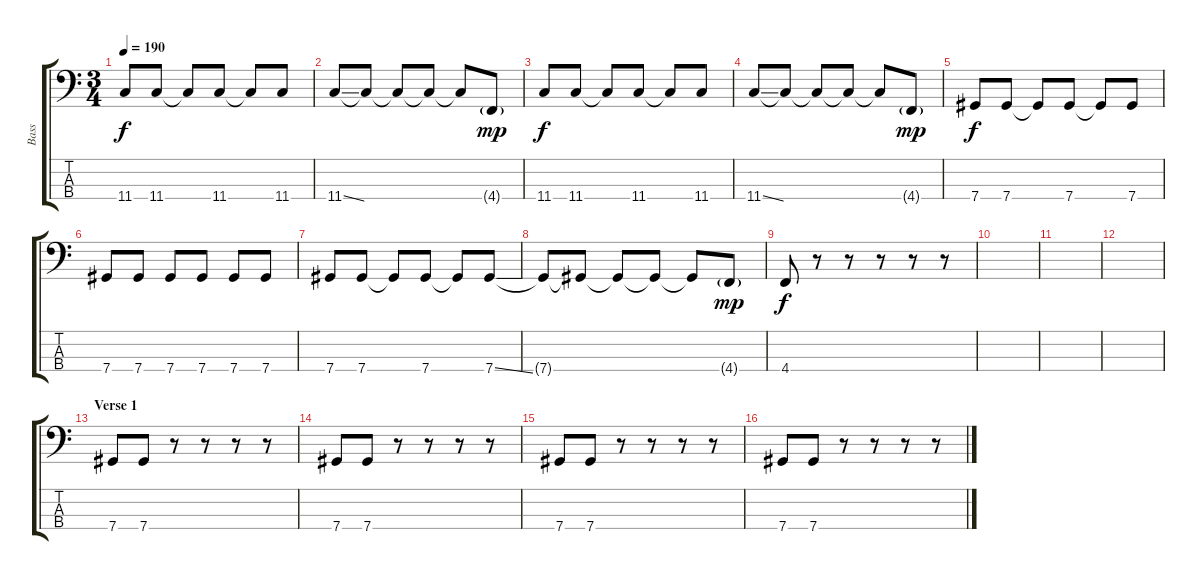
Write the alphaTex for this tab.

\track ("Bass" "Bass") {instrument electricbassfinger}
\staff {score tabs}
\tuning (Gb2 Db2 Ab1 Db1) {hide}
\ts (3 4)
\tempo 190
\clef f4
\ks c
11.4.8{dy f} 11.4.8 11.4{t}.8 11.4.8 11.4{t}.8 11.4.8 |
11.4{ss}.8 11.4{t}.8 11.4{t}.8 11.4{t}.8 11.4{t}.8 4.4{g}.8{dy mp} |
11.4.8{dy f} 11.4.8 11.4{t}.8 11.4.8 11.4{t}.8 11.4.8 |
11.4{ss}.8 11.4{t}.8 11.4{t}.8 11.4{t}.8 11.4{t}.8 4.4{g}.8{dy mp} |
7.4.8{dy f} 7.4.8 7.4{t}.8 7.4.8 7.4{t}.8 7.4.8 |
7.4.8 7.4.8 7.4.8 7.4.8 7.4.8 7.4.8 |
7.4.8 7.4.8 7.4{t}.8 7.4.8 7.4{t}.8 7.4{ss}.8 |
7.4{t}.8 7.4{t}.8 7.4{t}.8 7.4{t}.8 7.4{t}.8 4.4{g}.8{dy mp} |
4.4.8{dy f} r.8 r.8 r.8 r.8 r.8 |
|
|
|
\section ("" "Verse 1")
7.4.8 7.4.8 r.8 r.8 r.8 r.8 |
7.4.8 7.4.8 r.8 r.8 r.8 r.8 |
7.4.8 7.4.8 r.8 r.8 r.8 r.8 |
7.4.8 7.4.8 r.8 r.8 r.8 r.8
